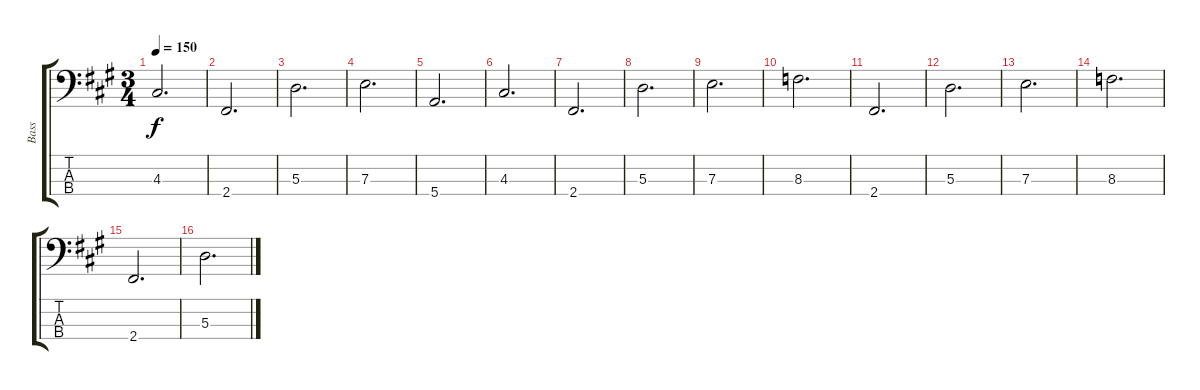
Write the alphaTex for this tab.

\track ("Bass" "Bass") {instrument acousticbass}
\staff {score tabs}
\tuning (G2 D2 A1 E1) {hide}
\ts (3 4)
\tempo 150
\clef f4
\ks f#minor
4.3.2{d dy f} |
2.4.2{d} |
5.3.2{d} |
7.3.2{d} |
5.4.2{d} |
4.3.2{d} |
2.4.2{d} |
5.3.2{d} |
7.3.2{d} |
8.3.2{d} |
2.4.2{d} |
5.3.2{d} |
7.3.2{d} |
8.3.2{d} |
2.4.2{d} |
5.3.2{d}
